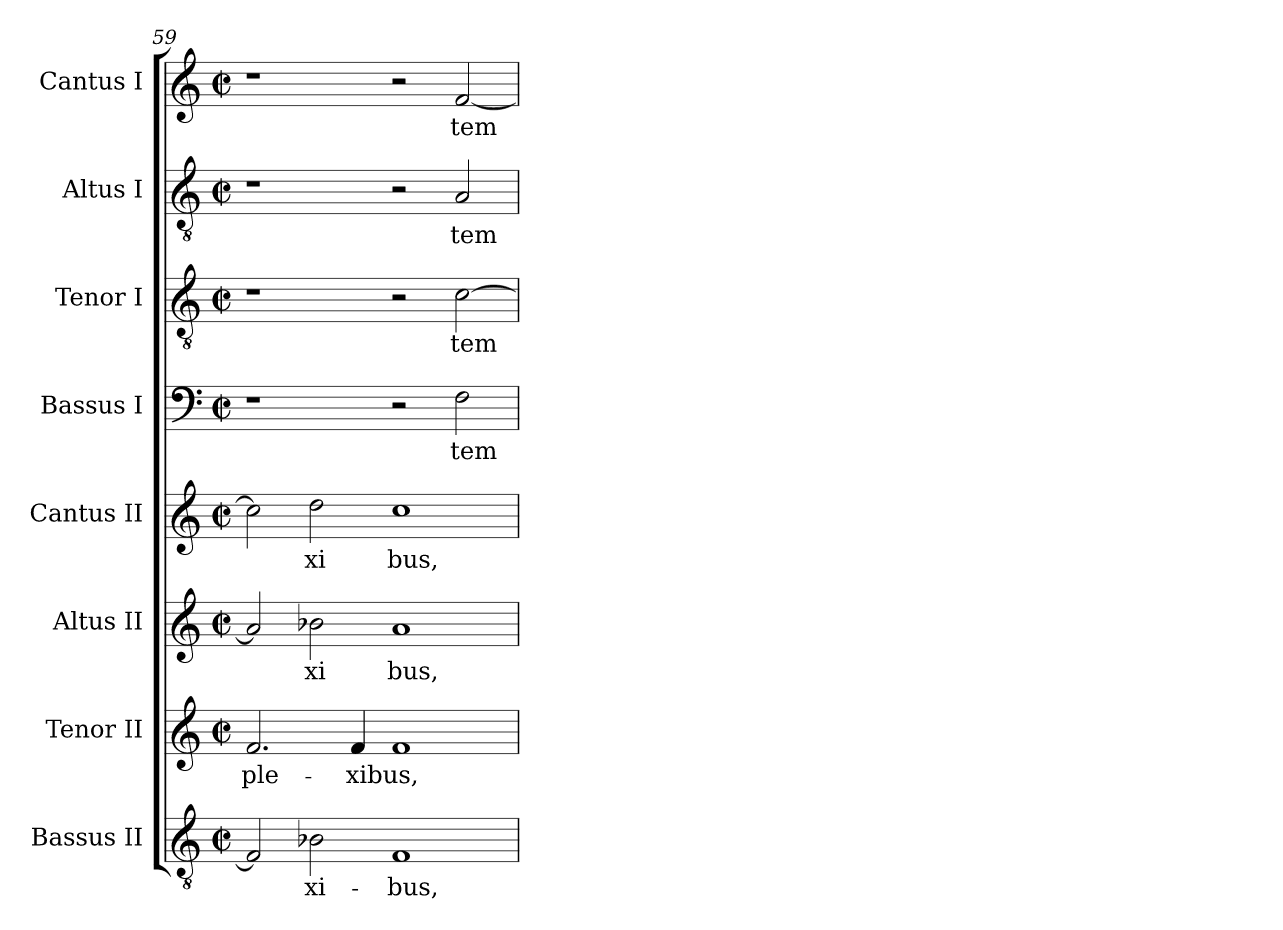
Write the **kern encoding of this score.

**kern	**text	**kern	**text	**kern	**text	**kern	**text	**kern	**text	**kern	**text	**kern	**text	**kern	**text
*part8	*part8	*part7	*part7	*part6	*part6	*part5	*part5	*part4	*part4	*part3	*part3	*part2	*part2	*part1	*part1
*staff8	*staff8	*staff7	*staff7	*staff6	*staff6	*staff5	*staff5	*staff4	*staff4	*staff3	*staff3	*staff2	*staff2	*staff1	*staff1
*I"Bassus II	*	*I"Tenor II	*	*I"Altus II	*	*I"Cantus II	*	*I"Bassus I	*	*I"Tenor I	*	*I"Altus I	*	*I"Cantus I	*
*clefGv2	*	*clefG2	*	*clefG2	*	*clefG2	*	*clefF4	*	*clefGv2	*	*clefGv2	*	*clefG2	*
*	*	*	*	*	*	*k[]	*	*	*	*	*	*	*	*	*
*	*	*	*	*	*	*C:	*	*	*	*	*	*	*	*	*
*M2/2	*	*M2/2	*	*M2/2	*	*M2/2	*	*M2/2	*	*M2/2	*	*M2/2	*	*M2/2	*
*met(c|)	*	*met(c|)	*	*met(c|)	*	*met(c|)	*	*met(c|)	*	*met(c|)	*	*met(c|)	*	*met(c|)	*
=59	=59	=59	=59	=59	=59	=59	=59	=59	=59	=59	=59	=59	=59	=59	=59
!	!	!	!LO:LY:b:cj	!	!	!	!	!	!	!	!	!	!	!	!
2F/]	.	2.f/	-ple-	2a/]	.	2cc\]	.	1r	.	1r	.	1r	.	1r	.
!	!LO:LY:b:cj	!	!	!	!LO:LY:b:cj	!	!LO:LY:b:cj	!	!	!	!	!	!	!	!
2B-\	-xi-	.	.	2b-X\	xi	2dd\	xi	.	.	.	.	.	.	.	.
!	!	!	!LO:LY:b	!	!	!	!	!	!	!	!	!	!	!	!
.	.	4f/	-xibus,	.	.	.	.	.	.	.	.	.	.	.	.
!	!LO:LY:b:cj	!	!	!	!LO:LY:b:cj	!	!LO:LY:b:cj	!	!	!	!	!	!	!	!
1F	-bus,	1f	.	1a	bus,	1cc	bus,	2r	.	2r	.	2r	.	2r	.
!	!	!	!	!	!	!	!	!	!LO:LY:b:cj	!	!LO:LY:b	!	!LO:LY:b:cj	!	!LO:LY:b
.	.	.	.	.	.	.	.	2F\	tem	[>2c\	tem	2A/	tem-	[<2f/	tem
=	=	=	=	=	=	=	=	=	=	=	=	=	=	=	=
*-	*-	*-	*-	*-	*-	*-	*-	*-	*-	*-	*-	*-	*-	*-	*-
